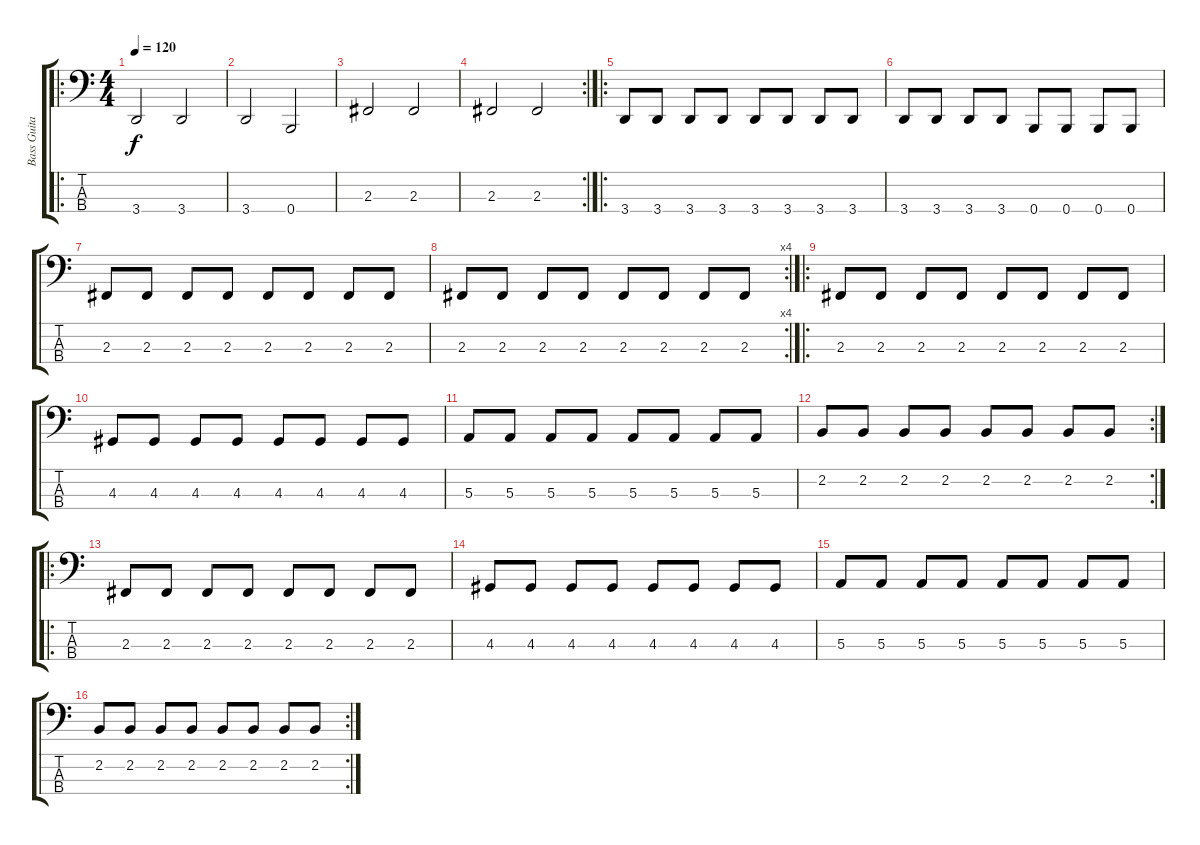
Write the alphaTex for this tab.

\track ("Bass Guitar" "Bass Guita") {instrument electricbasspick}
\staff {score tabs}
\tuning (D2 A1 E1 B0) {hide}
\ro
\ts (4 4)
\tempo 120
\clef f4
\ks c
3.4.2{dy f} 3.4.2 |
3.4.2 0.4.2 |
2.3.2 2.3.2 |
\rc 2
2.3.2 2.3.2 |
\ro
3.4.8 3.4.8 3.4.8 3.4.8 3.4.8 3.4.8 3.4.8 3.4.8 |
3.4.8 3.4.8 3.4.8 3.4.8 0.4.8 0.4.8 0.4.8 0.4.8 |
2.3.8 2.3.8 2.3.8 2.3.8 2.3.8 2.3.8 2.3.8 2.3.8 |
\rc 4
2.3.8 2.3.8 2.3.8 2.3.8 2.3.8 2.3.8 2.3.8 2.3.8 |
\ro
2.3.8 2.3.8 2.3.8 2.3.8 2.3.8 2.3.8 2.3.8 2.3.8 |
4.3.8 4.3.8 4.3.8 4.3.8 4.3.8 4.3.8 4.3.8 4.3.8 |
5.3.8 5.3.8 5.3.8 5.3.8 5.3.8 5.3.8 5.3.8 5.3.8 |
\rc 2
2.2.8 2.2.8 2.2.8 2.2.8 2.2.8 2.2.8 2.2.8 2.2.8 |
\ro
2.3.8 2.3.8 2.3.8 2.3.8 2.3.8 2.3.8 2.3.8 2.3.8 |
4.3.8 4.3.8 4.3.8 4.3.8 4.3.8 4.3.8 4.3.8 4.3.8 |
5.3.8 5.3.8 5.3.8 5.3.8 5.3.8 5.3.8 5.3.8 5.3.8 |
\rc 2
2.2.8 2.2.8 2.2.8 2.2.8 2.2.8 2.2.8 2.2.8 2.2.8
